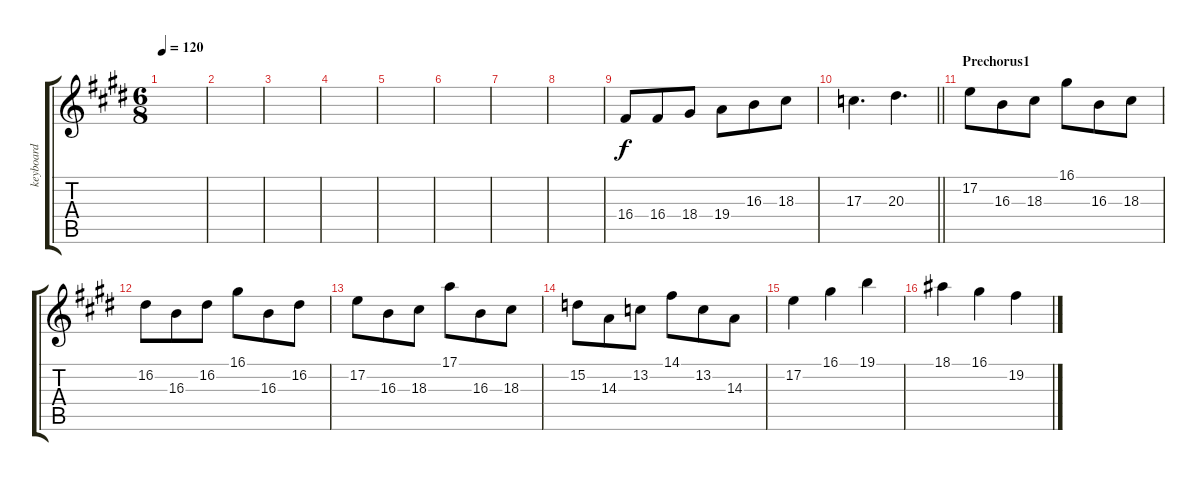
\track ("keyboard" "keyboard") {instrument stringensemble1}
\staff {score tabs}
\tuning (E4 B3 G3 D3 A2 E2) {hide}
\ts (6 8)
\tempo 120
\clef g2
\ks e
|
|
|
|
|
|
|
|
16.4.8 16.4.8 18.4.8 19.4.8 16.3.8 18.3.8 |
\barLineRight lightlight
17.3.4{d} 20.3.4{d} |
\section ("" "Prechorus1")
17.2.8 16.3.8 18.3.8 16.1.8 16.3.8 18.3.8 |
16.2.8 16.3.8 16.2.8 16.1.8 16.3.8 16.2.8 |
17.2.8 16.3.8 18.3.8 17.1.8 16.3.8 18.3.8 |
15.2.8 14.3.8 13.2.8 14.1.8 13.2.8 14.3.8 |
17.2.4 16.1.4 19.1.4 |
18.1.4 16.1.4 19.2.4
